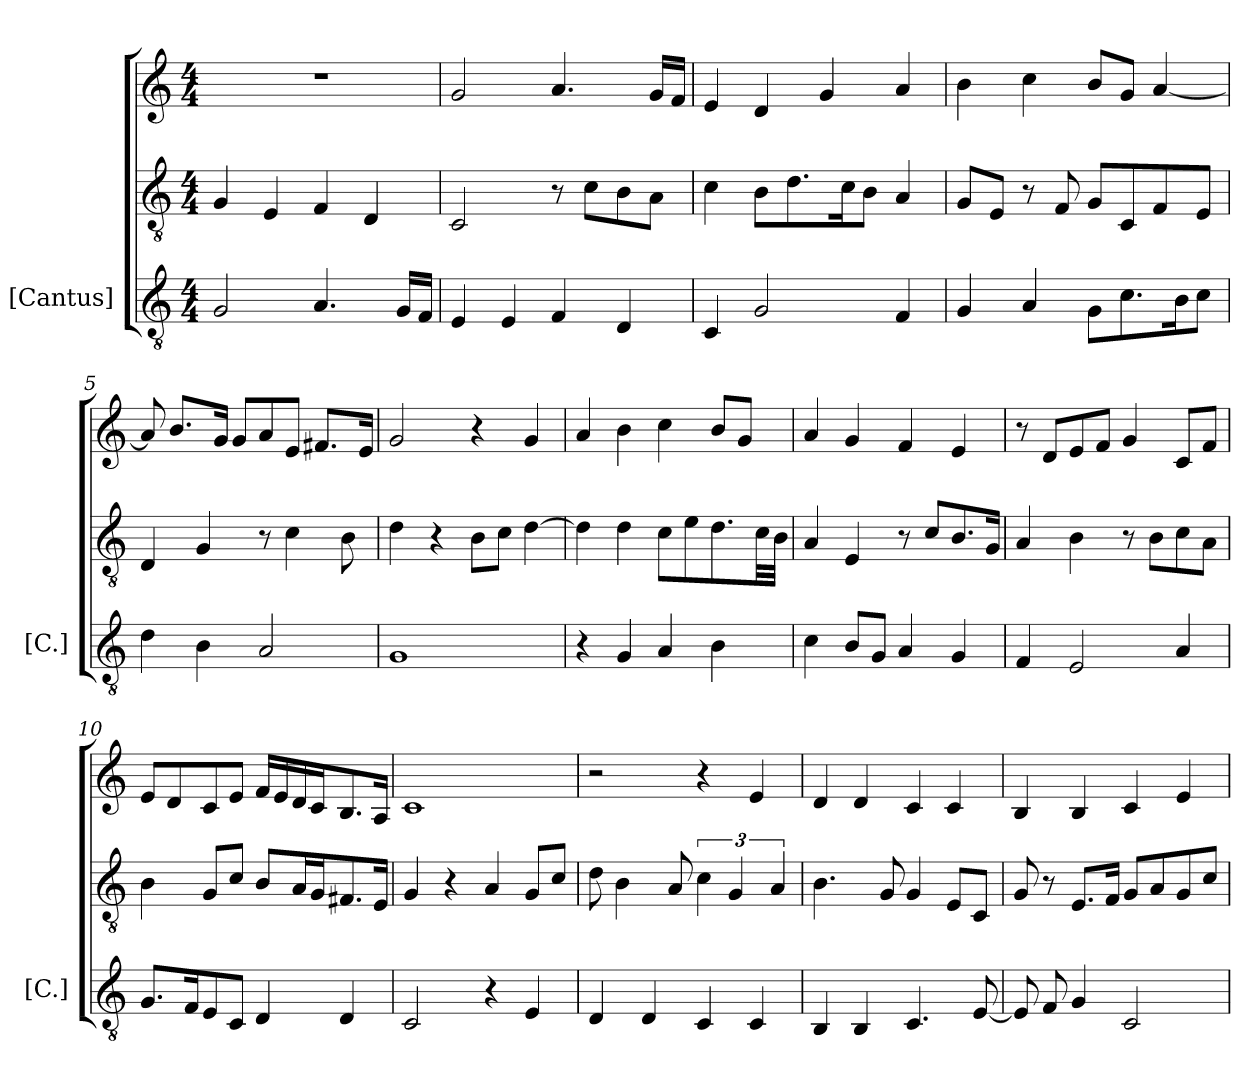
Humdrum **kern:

**kern	**kern	**kern
*part1	*part1	*part1
*staff3	*staff2	*staff1
*I"[Cantus]	*	*
*I'[C.]	*	*
*clefGv2	*clefGv2	*clefG2
*k[]	*k[]	*k[]
*M4/4	*M4/4	*M4/4
=1	=1	=1
2G/	4G/	1r
.	4E/	.
4.A/	4F/	.
.	4D/	.
16G/LL	.	.
16F/JJ	.	.
=2	=2	=2
4E/	2C/	2g/
4E/	.	.
4F/	8r	4.a/
.	8c\L	.
4D/	8B\	.
.	8A\J	16g/LL
.	.	16f/JJ
=3	=3	=3
4C/	4c\	4e/
2G/	8B\L	4d/
.	8.d\	.
.	.	4g/
.	16c\k	.
.	8B\J	.
4F/	4A/	4a/
=4	=4	=4
4G/	8G/L	4b\
.	8E/J	.
4A/	8r	4cc\
.	8F/	.
8G\L	8G/L	8b/L
8.c\	8C/	8g/J
.	8F/	[4a/
16B\k	.	.
8c\J	8E/J	.
=5	=5	=5
4d\	4D/	8a/]
.	.	8.b/L
4B\	4G/	.
.	.	16g/Jk
.	.	8g/L
2A/	8r	8a/
.	4c\	8e/J
.	.	8.f#X/L
.	8B\	.
.	.	16e/Jk
=6	=6	=6
1G	4d\	2g/
.	4r	.
.	8B\L	4r
.	8c\J	.
.	[4d\	4g/
=7	=7	=7
4r	4d\]	4a/
4G/	4d\	4b\
4A/	8c\L	4cc\
.	8e\	.
4B\	8.d\	8b/L
.	.	8g/J
.	32c\LL	.
.	32B\JJJ	.
=8	=8	=8
4c\	4A/	4a/
8B/L	4E/	4g/
8G/J	.	.
4A/	8r	4f/
.	8c/L	.
4G/	8.B/	4e/
.	16G/Jk	.
=9	=9	=9
4F/	4A/	8r
.	.	8d/L
2E/	4B\	8e/
.	.	8f/J
.	8r	4g/
.	8B\L	.
4A/	8c\	8c/L
.	8A\J	8f/J
=10	=10	=10
8.G/L	4B\	8e/L
.	.	8d/
16F/k	.	.
8E/	8G/L	8c/
8C/J	8c/J	8e/J
4D/	8B/L	16f/LL
.	.	16e/
.	16A/L	16d/
.	16G/J	16c/J
4D/	8.F#X/	8.B/
.	16E/Jk	16A/Jk
=11	=11	=11
2C/	4G/	1c
.	4r	.
4r	4A/	.
4E/	8G/L	.
.	8c/J	.
=12	=12	=12
4D/	8d\	2r
.	4B\	.
4D/	.	.
.	8A/	.
4C/	6c\	4r
.	6G/	.
4C/	.	4e/
.	6A/	.
=13	=13	=13
4BB/	4.B\	4d/
4BB/	.	4d/
.	8G/	.
4.C/	4G/	4c/
.	8E/L	4c/
[8E/	8C/J	.
=14	=14	=14
8E/]	8G/	4B/
8F/	8r	.
4G/	8.E/L	4B/
.	16F/Jk	.
2C/	8G/L	4c/
.	8A/	.
.	8G/	4e/
.	8c/J	.
=	=	=
*-	*-	*-
